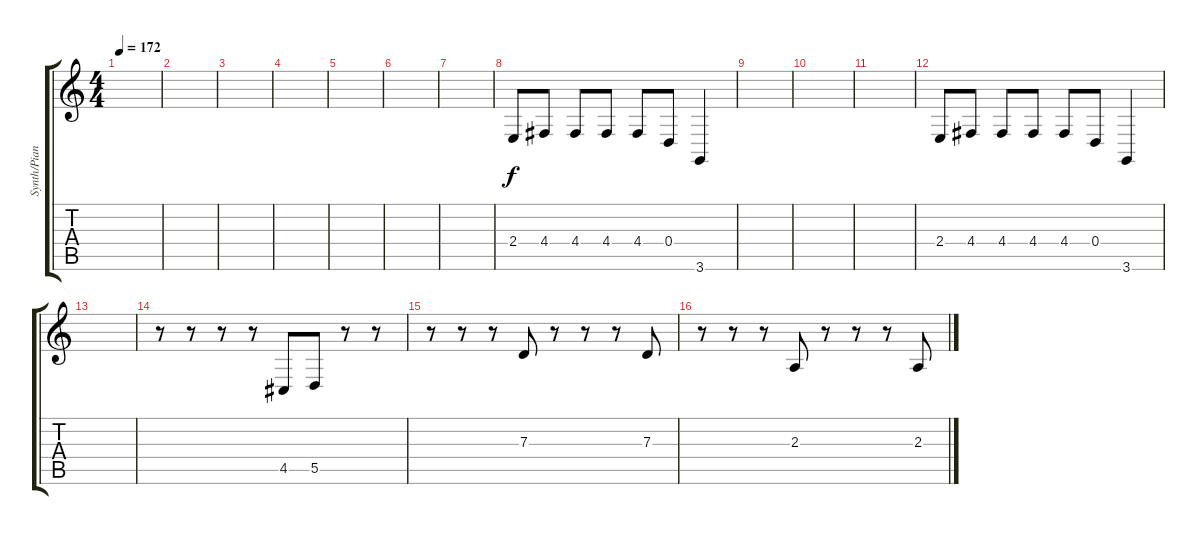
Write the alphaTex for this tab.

\track ("Synth/Piano" "Synth/Pian") {instrument reedorgan}
\staff {score tabs}
\tuning (E4 B3 G3 D3 A2 E2) {hide}
\ts (4 4)
\tempo 172
\clef g2
\ks c
|
|
|
|
|
|
|
2.4.8 4.4.8 4.4.8 4.4.8 4.4.8 0.4.8 3.6.4 |
|
|
|
2.4.8 4.4.8 4.4.8 4.4.8 4.4.8 0.4.8 3.6.4 |
|
r.8 r.8 r.8 r.8 4.5.8 5.5.8 r.8 r.8 |
r.8 r.8 r.8 7.3.8 r.8 r.8 r.8 7.3.8 |
r.8 r.8 r.8 2.3.8 r.8 r.8 r.8 2.3.8
